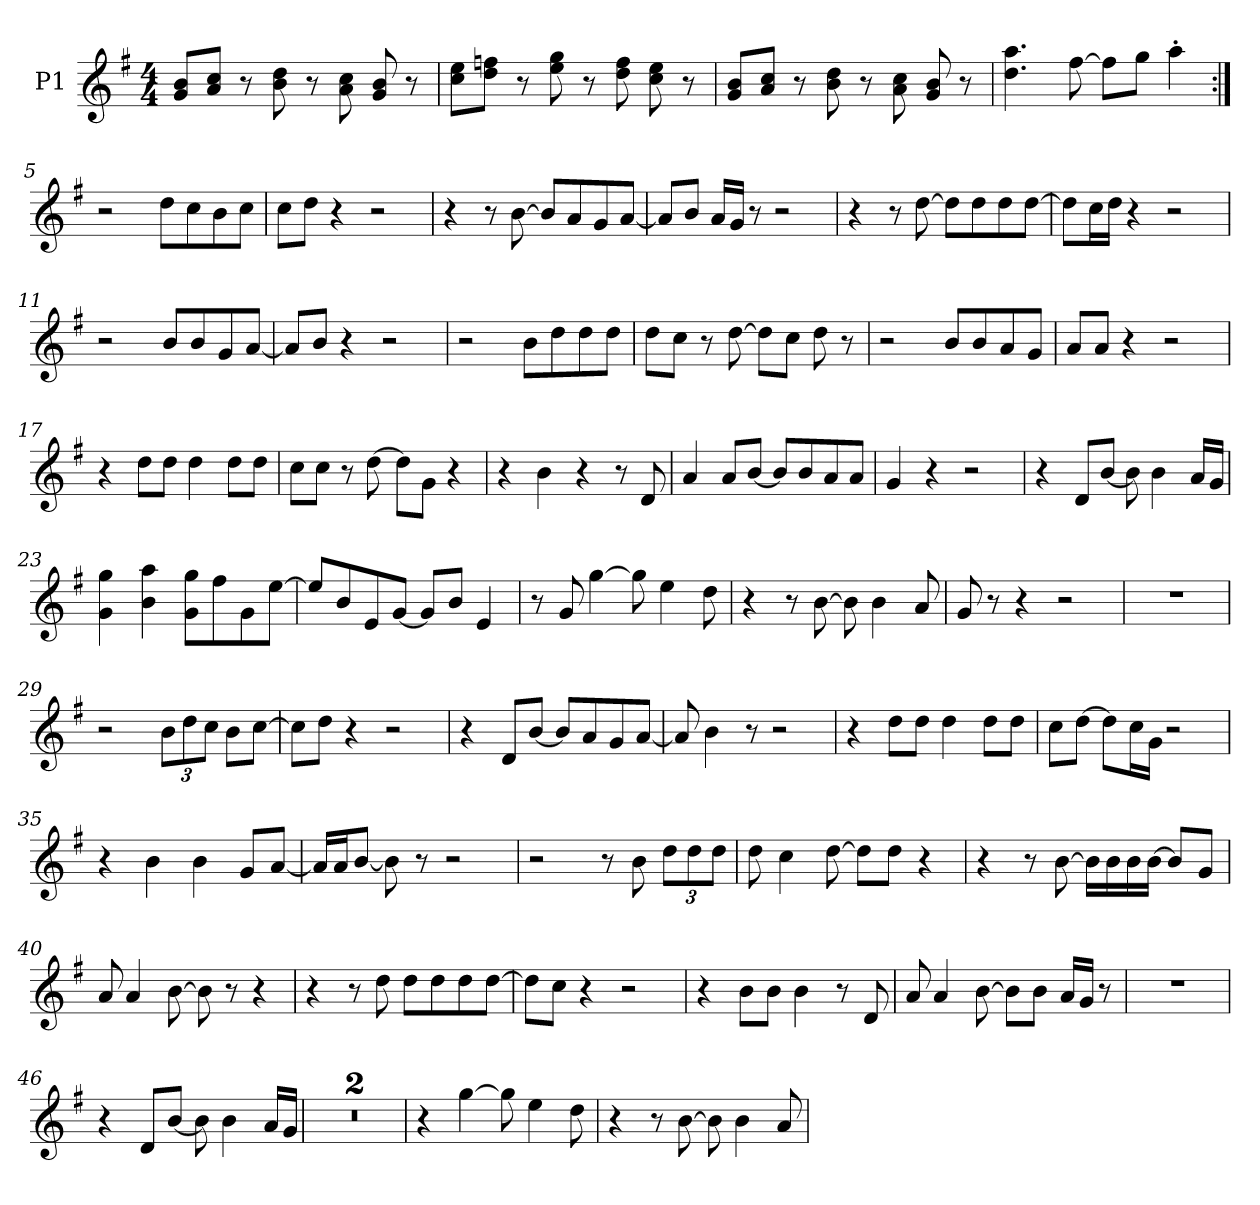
**kern
*part1
*staff1
*I"P1
*clefG2
*k[f#]
*G:
*M4/4
*MM144
=1
8g/ 8b/L
8a/ 8cc/J
8r
8b\ 8dd\
8r
8a\ 8cc\
8g/ 8b/
8r
=2
8cc\ 8ee\L
8dd\ 8ffn\J
8r
8ee\ 8gg\
8r
8dd\ 8ff\
8cc\ 8ee\
8r
=3
8g/ 8b/L
8a/ 8cc/J
8r
8b\ 8dd\
8r
8a\ 8cc\
8g/ 8b/
8r
=4
4.dd\ 4.aa\
[>8ff#\
8ff#\L]
8gg\J
4aa'\
!!LO:LB:g=z
=5:|!
2r
8dd\L
8cc\
8b\
8cc\J
=6
8cc\L
8dd\J
4r
2r
=7
4r
8r
[>8b\
8b/L]
8a/
8g/
[<8a/J
=8
8a/L]
8b/J
16a/LL
16g/JJ
8r
2r
=9
4r
8r
[>8dd\
8dd\L]
8dd\
8dd\
[>8dd\J
!!LO:LB:g=z
=10
8dd\L]
16cc\L
16dd\JJ
4r
2r
=11
2r
8b/L
8b/
8g/
[<8a/J
=12
8a/L]
8b/J
4r
2r
=13
2r
8b\L
8dd\
8dd\
8dd\J
=14
8dd\L
8cc\J
8r
[>8dd\
8dd\L]
8cc\J
8dd\
8r
!!LO:LB:g=z
=15
2r
8b/L
8b/
8a/
8g/J
=16
8a/L
8a/J
4r
2r
=17
4r
8dd\L
8dd\J
4dd\
8dd\L
8dd\J
=18
8cc\L
8cc\J
8r
[>8dd\
8dd\L]
8g\J
4r
=19
4r
4b\
4r
8r
8d/
!!LO:LB:g=z
=20
4a/
8a/L
[<8b/J
8b/L]
8b/
8a/
8a/J
=21
4g/
4r
2r
=22
4r
8d/L
[<8b/J
8b\]
4b\
16a/LL
16g/JJ
=23
4g\ 4gg\
4b\ 4aa\
8g\ 8gg\L
8ff#\
8g\
[>8ee\J
=24
8ee/L]
8b/
8e/
[<8g/J
8g/L]
8b/J
4e/
!!LO:LB:g=z
=25
8r
8g/
[>4gg\
8gg\]
4ee\
8dd\
=26
4r
8r
[>8b\
8b\]
4b\
8a/
=27
8g/
8r
4r
2r
=28
1r
=29
2r
*Xbrackettup
12b\L
12dd\
12cc\J
8b\L
[>8cc\J
=30
8cc\L]
8dd\J
4r
2r
!!LO:LB:g=z
=31
4r
8d/L
[<8b/J
8b/L]
8a/
8g/
[<8a/J
=32
8a/]
4b\
8r
2r
=33
4r
8dd\L
8dd\J
4dd\
8dd\L
8dd\J
=34
8cc\L
[>8dd\J
8dd\L]
16cc\L
16g\JJ
2r
=35
4r
4b\
4b\
8g/L
[<8a/J
!!LO:LB:g=z
=36
16a/LL]
16a/J
[<8b/J
8b\]
8r
2r
=37
2r
8r
8b\
12dd\L
12dd\
12dd\J
=38
8dd\
4cc\
[>8dd\
8dd\L]
8dd\J
4r
=39
4r
8r
[>8b\
16b\LL]
16b\
16b\
[>16b\JJ
8b/L]
8g/J
=40
8a/
4a/
[>8b\
8b\]
8r
4r
!!LO:LB:g=z
=41
4r
8r
8dd\
8dd\L
8dd\
8dd\
[>8dd\J
=42
8dd\L]
8cc\J
4r
2r
=43
4r
8b\L
8b\J
4b\
8r
8d/
=44
8a/
4a/
[>8b\
8b\L]
8b\J
16a/LL
16g/JJ
8r
=45
1r
!!LO:LB:g=z
=46
4r
8d/L
[<8b/J
8b\]
4b\
16a/LL
16g/JJ
=47
1r
=48
1r
=49
4r
[>4gg\
8gg\]
4ee\
8dd\
=50
4r
8r
[>8b\
8b\]
4b\
8a/
=
*-
